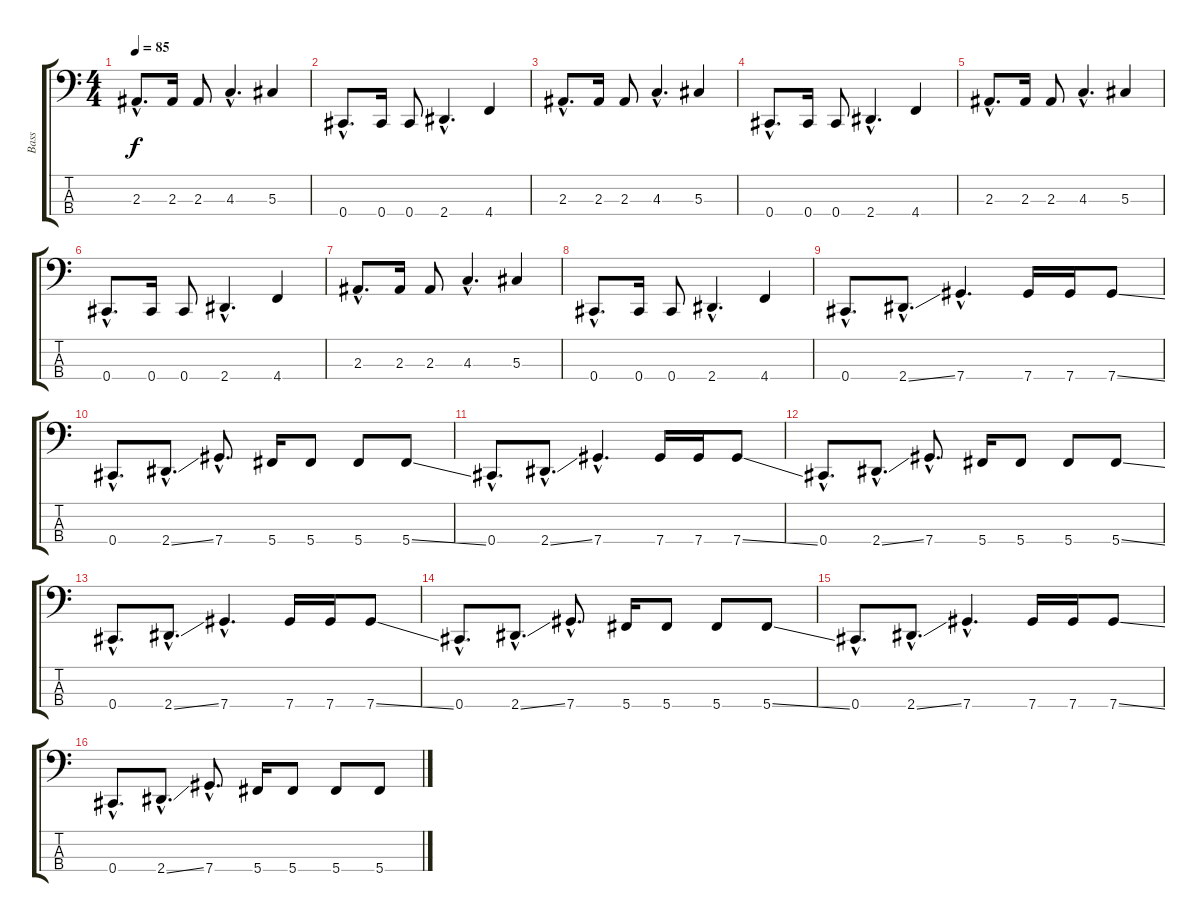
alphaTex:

\track ("Bass" "Bass") {instrument electricbasspick}
\staff {score tabs}
\tuning (Ab2 Db2 Ab1 Db1) {hide}
\ts (4 4)
\tempo 85
\clef f4
\ks c
2.3{hac}.8{d dy f} 2.3.16 2.3.8 4.3{hac}.4{d} 5.3.4 |
0.4{hac}.8{d} 0.4.16 0.4.8 2.4{hac}.4{d} 4.4.4 |
2.3{hac}.8{d} 2.3.16 2.3.8 4.3{hac}.4{d} 5.3.4 |
0.4{hac}.8{d} 0.4.16 0.4.8 2.4{hac}.4{d} 4.4.4 |
2.3{hac}.8{d} 2.3.16 2.3.8 4.3{hac}.4{d} 5.3.4 |
0.4{hac}.8{d} 0.4.16 0.4.8 2.4{hac}.4{d} 4.4.4 |
2.3{hac}.8{d} 2.3.16 2.3.8 4.3{hac}.4{d} 5.3.4 |
0.4{hac}.8{d} 0.4.16 0.4.8 2.4{hac}.4{d} 4.4.4 |
0.4{hac}.8{d} 2.4{ss hac}.8{d} 7.4{hac}.4{d} 7.4.16 7.4.16 7.4{ss}.8 |
0.4{hac}.8{d} 2.4{ss hac}.8{d} 7.4{hac}.8{d} 5.4.16 5.4.8 5.4.8 5.4{ss}.8 |
0.4{hac}.8{d} 2.4{ss hac}.8{d} 7.4{hac}.4{d} 7.4.16 7.4.16 7.4{ss}.8 |
0.4{hac}.8{d} 2.4{ss hac}.8{d} 7.4{hac}.8{d} 5.4.16 5.4.8 5.4.8 5.4{ss}.8 |
0.4{hac}.8{d} 2.4{ss hac}.8{d} 7.4{hac}.4{d} 7.4.16 7.4.16 7.4{ss}.8 |
0.4{hac}.8{d} 2.4{ss hac}.8{d} 7.4{hac}.8{d} 5.4.16 5.4.8 5.4.8 5.4{ss}.8 |
0.4{hac}.8{d} 2.4{ss hac}.8{d} 7.4{hac}.4{d} 7.4.16 7.4.16 7.4{ss}.8 |
0.4{hac}.8{d} 2.4{ss hac}.8{d} 7.4{hac}.8{d} 5.4.16 5.4.8 5.4.8 5.4{ss}.8
